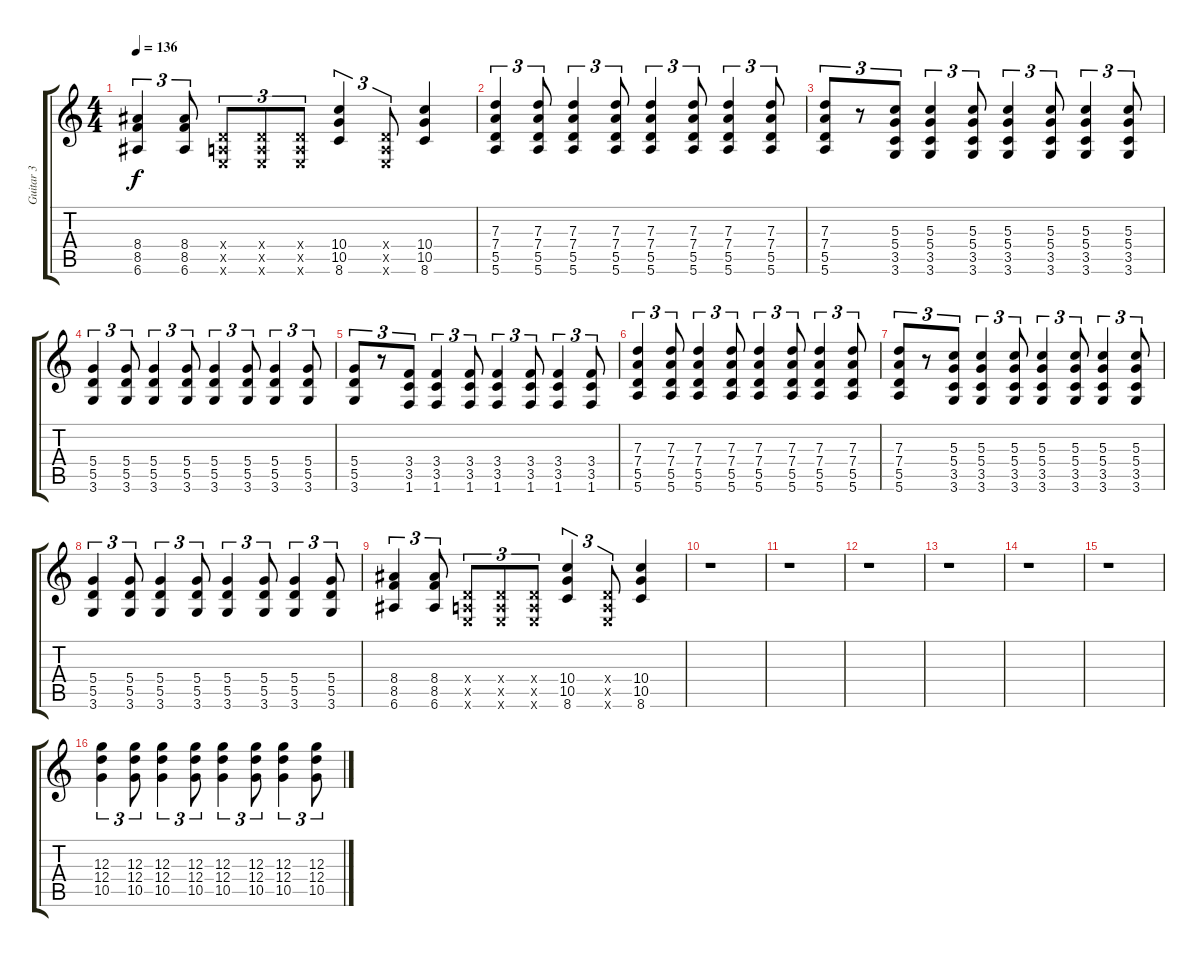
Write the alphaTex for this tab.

\track ("Guitar 3" "Guitar 3") {instrument distortionguitar}
\staff {score tabs}
\tuning (E4 B3 G3 D3 A2 E2) {hide}
\ts (4 4)
\tempo 136
\clef g2
\ks c
(8.4 8.5 6.6).4{tu (3 2) dy f} (8.4 8.5 6.6).8{tu (3 2)} (0.4{x} 0.5{x} 0.6{x}).8{tu (3 2)} (0.4{x} 0.5{x} 0.6{x}).8{tu (3 2)} (0.4{x} 0.5{x} 0.6{x}).8{tu (3 2)} (10.4 10.5 8.6).4{tu (3 2)} (0.4{x} 0.5{x} 0.6{x}).8{tu (3 2)} (10.4 10.5 8.6).4 |
(7.3 7.4 5.5 5.6).4{tu (3 2)} (7.3 7.4 5.5 5.6).8{tu (3 2)} (7.3 7.4 5.5 5.6).4{tu (3 2)} (7.3 7.4 5.5 5.6).8{tu (3 2)} (7.3 7.4 5.5 5.6).4{tu (3 2)} (7.3 7.4 5.5 5.6).8{tu (3 2)} (7.3 7.4 5.5 5.6).4{tu (3 2)} (7.3 7.4 5.5 5.6).8{tu (3 2)} |
(7.3 7.4 5.5 5.6).8{tu (3 2)} r.8{tu (3 2)} (5.3 5.4 3.5 3.6).8{tu (3 2)} (5.3 5.4 3.5 3.6).4{tu (3 2)} (5.3 5.4 3.5 3.6).8{tu (3 2)} (5.3 5.4 3.5 3.6).4{tu (3 2)} (5.3 5.4 3.5 3.6).8{tu (3 2)} (5.3 5.4 3.5 3.6).4{tu (3 2)} (5.3 5.4 3.5 3.6).8{tu (3 2)} |
(5.4 5.5 3.6).4{tu (3 2)} (5.4 5.5 3.6).8{tu (3 2)} (5.4 5.5 3.6).4{tu (3 2)} (5.4 5.5 3.6).8{tu (3 2)} (5.4 5.5 3.6).4{tu (3 2)} (5.4 5.5 3.6).8{tu (3 2)} (5.4 5.5 3.6).4{tu (3 2)} (5.4 5.5 3.6).8{tu (3 2)} |
(5.4 5.5 3.6).8{tu (3 2)} r.8{tu (3 2)} (3.4 3.5 1.6).8{tu (3 2)} (3.4 3.5 1.6).4{tu (3 2)} (3.4 3.5 1.6).8{tu (3 2)} (3.4 3.5 1.6).4{tu (3 2)} (3.4 3.5 1.6).8{tu (3 2)} (3.4 3.5 1.6).4{tu (3 2)} (3.4 3.5 1.6).8{tu (3 2)} |
(7.3 7.4 5.5 5.6).4{tu (3 2)} (7.3 7.4 5.5 5.6).8{tu (3 2)} (7.3 7.4 5.5 5.6).4{tu (3 2)} (7.3 7.4 5.5 5.6).8{tu (3 2)} (7.3 7.4 5.5 5.6).4{tu (3 2)} (7.3 7.4 5.5 5.6).8{tu (3 2)} (7.3 7.4 5.5 5.6).4{tu (3 2)} (7.3 7.4 5.5 5.6).8{tu (3 2)} |
(7.3 7.4 5.5 5.6).8{tu (3 2)} r.8{tu (3 2)} (5.3 5.4 3.5 3.6).8{tu (3 2)} (5.3 5.4 3.5 3.6).4{tu (3 2)} (5.3 5.4 3.5 3.6).8{tu (3 2)} (5.3 5.4 3.5 3.6).4{tu (3 2)} (5.3 5.4 3.5 3.6).8{tu (3 2)} (5.3 5.4 3.5 3.6).4{tu (3 2)} (5.3 5.4 3.5 3.6).8{tu (3 2)} |
(5.4 5.5 3.6).4{tu (3 2)} (5.4 5.5 3.6).8{tu (3 2)} (5.4 5.5 3.6).4{tu (3 2)} (5.4 5.5 3.6).8{tu (3 2)} (5.4 5.5 3.6).4{tu (3 2)} (5.4 5.5 3.6).8{tu (3 2)} (5.4 5.5 3.6).4{tu (3 2)} (5.4 5.5 3.6).8{tu (3 2)} |
(8.4 8.5 6.6).4{tu (3 2)} (8.4 8.5 6.6).8{tu (3 2)} (0.4{x} 0.5{x} 0.6{x}).8{tu (3 2)} (0.4{x} 0.5{x} 0.6{x}).8{tu (3 2)} (0.4{x} 0.5{x} 0.6{x}).8{tu (3 2)} (10.4 10.5 8.6).4{tu (3 2)} (0.4{x} 0.5{x} 0.6{x}).8{tu (3 2)} (10.4 10.5 8.6).4 |
r.1 |
r.1 |
r.1 |
r.1 |
r.1 |
r.1 |
(12.3 12.4 10.5).4{tu (3 2)} (12.3 12.4 10.5).8{tu (3 2)} (12.3 12.4 10.5).4{tu (3 2)} (12.3 12.4 10.5).8{tu (3 2)} (12.3 12.4 10.5).4{tu (3 2)} (12.3 12.4 10.5).8{tu (3 2)} (12.3 12.4 10.5).4{tu (3 2)} (12.3 12.4 10.5).8{tu (3 2)}
